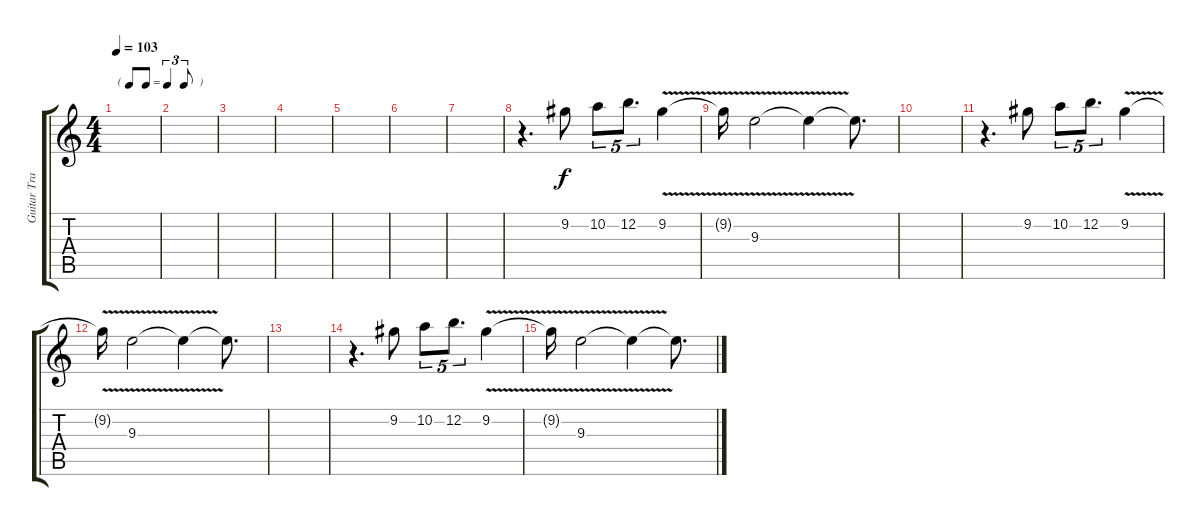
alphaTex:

\track ("Guitar Track 3" "Guitar Tra") {instrument overdrivenguitar}
\staff {score tabs}
\tuning (E4 B3 G3 D3 A2 E2) {hide}
\ts (4 4)
\tf triplet8th
\tempo 103
\clef g2
\ks c
|
|
|
|
|
|
|
r.4{d} 9.2.8 10.2.8{tu (5 4)} 12.2.8{d tu (5 4)} 9.2{v}.4 |
9.2{t}.16 9.3{v}.2 9.3{t}.4 9.3{t}.8{d} |
|
r.4{d} 9.2.8 10.2.8{tu (5 4)} 12.2.8{d tu (5 4)} 9.2{v}.4 |
9.2{t}.16 9.3{v}.2 9.3{t}.4 9.3{t}.8{d} |
|
r.4{d} 9.2.8 10.2.8{tu (5 4)} 12.2.8{d tu (5 4)} 9.2{v}.4 |
9.2{t}.16 9.3{v}.2 9.3{t}.4 9.3{t}.8{d}
